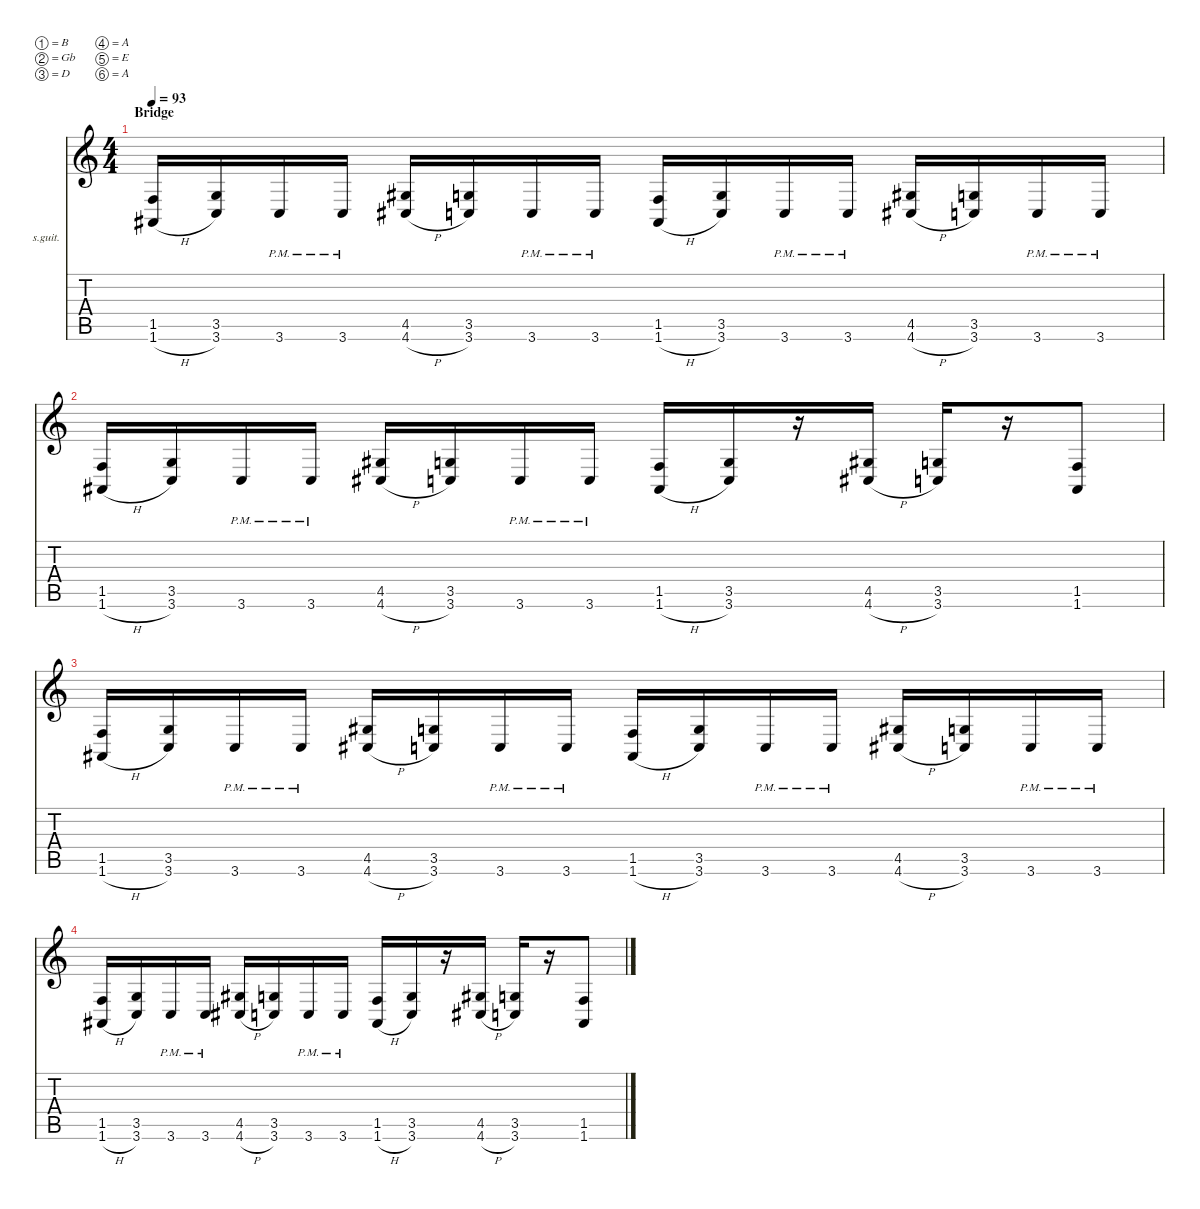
\defaultSystemsLayout 4
\hideDynamics
\bracketExtendMode nobrackets
\firstSystemTrackNameOrientation horizontal
\otherSystemsTrackNameOrientation horizontal
\track ("Lead Guitar" "s.guit.") {solo instrument acousticguitarsteel}
\staff {score tabs}
\tuning (B3 Gb3 D3 A2 E2 A1)
\ts (4 4)
\section ("" "Bridge")
\scale
0.977463
\tempo 93
\accidentals auto
\clef g2
\ottava regular
\simile none
\ks c
(1.5 1.6{h acc #}).16{dy f instrument distortionguitar beam Up} (3.5 3.6).16{beam Up} 3.6{pm}.16{beam Up} 3.6{pm}.16{beam Up} (4.5{acc #} 4.6{h acc #}).16{beam Up} (3.5 3.6).16{beam Up} 3.6{pm}.16{beam Up} 3.6{pm}.16{beam Up} (1.5 1.6{h acc #}).16{beam Up} (3.5 3.6).16{beam Up} 3.6{pm}.16{beam Up} 3.6{pm}.16{beam Up} (4.5{acc #} 4.6{h acc #}).16{beam Up} (3.5 3.6).16{beam Up} 3.6{pm}.16{beam Up} 3.6{pm}.16{beam Up} |
\scale
1.09129 (1.5 1.6{h acc #}).16{beam Up} (3.5 3.6).16{beam Up} 3.6{pm}.16{beam Up} 3.6{pm}.16{beam Up} (4.5{acc #} 4.6{h acc #}).16{beam Up} (3.5 3.6).16{beam Up} 3.6{pm}.16{beam Up} 3.6{pm}.16{beam Up} (1.5 1.6{h acc #}).16{beam Up} (3.5 3.6).16{beam Up} r.16{beam Up} (4.5{acc #} 4.6{h acc #}).16{beam Up} (3.5 3.6).16{beam Up} r.16{beam Up} (1.5 1.6{acc #}).8{beam Up} |
\scale
0.969568 (1.5 1.6{h acc #}).16{instrument distortionguitar beam Up} (3.5 3.6).16{beam Up} 3.6{pm}.16{beam Up} 3.6{pm}.16{beam Up} (4.5{acc #} 4.6{h acc #}).16{beam Up} (3.5 3.6).16{beam Up} 3.6{pm}.16{beam Up} 3.6{pm}.16{beam Up} (1.5 1.6{h acc #}).16{beam Up} (3.5 3.6).16{beam Up} 3.6{pm}.16{beam Up} 3.6{pm}.16{beam Up} (4.5{acc #} 4.6{h acc #}).16{beam Up} (3.5 3.6).16{beam Up} 3.6{pm}.16{beam Up} 3.6{pm}.16{beam Up} |
\scale
0.969568 (1.5 1.6{h acc #}).16{beam Up} (3.5 3.6).16{beam Up} 3.6{pm}.16{beam Up} 3.6{pm}.16{beam Up} (4.5{acc #} 4.6{h acc #}).16{beam Up} (3.5 3.6).16{beam Up} 3.6{pm}.16{beam Up} 3.6{pm}.16{beam Up} (1.5 1.6{h acc #}).16{beam Up} (3.5 3.6).16{beam Up} r.16{beam Up} (4.5{acc #} 4.6{h acc #}).16{beam Up} (3.5 3.6).16{beam Up} r.16{beam Up} (1.5 1.6{acc #}).8{beam Up}
